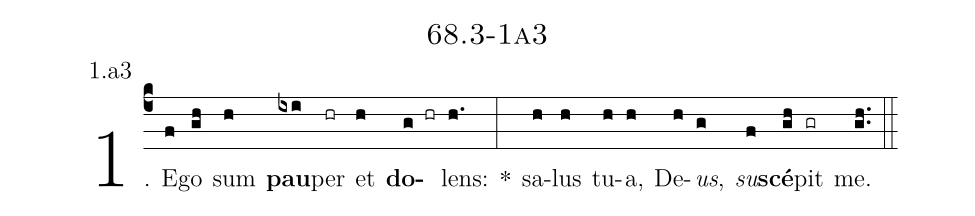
name: 68.3-1a3;
annotation: 1.a3;
%%
(c4)1. E(f)go(gh) sum(h) <b>pau</b>(ixi)per(hr) et(h) <b>do</b>(g hr)lens:(h.) *(:) sa(h)lus(h) tu(h)a,(h) De(h)<i>us</i>,(g) <i>su</i>(f)<b>scé</b>(gh)pit(gr) me.(gh..) (::)


%E(h) u(h) o(g) u(f) a(gh) e.(gh..) (::)
